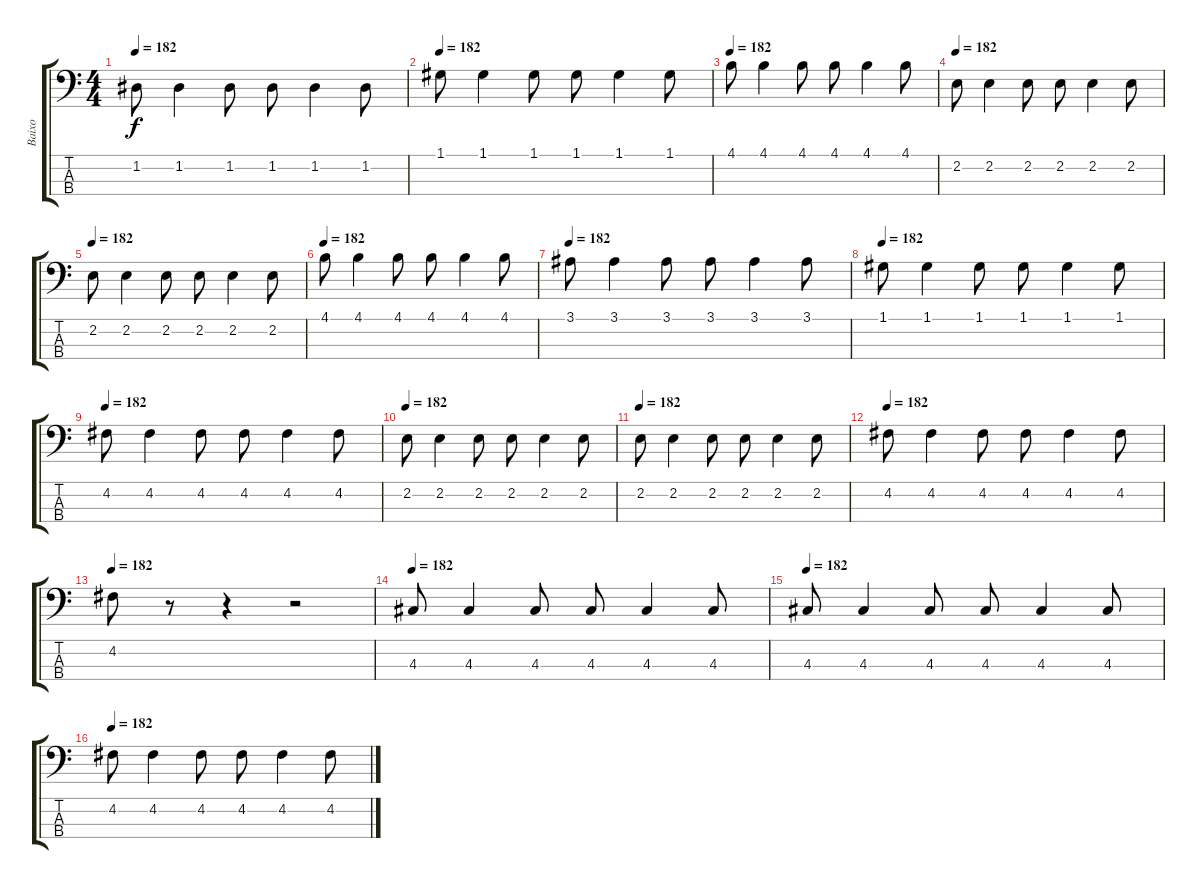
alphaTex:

\track ("Baixo" "Baixo") {instrument electricbasspick}
\staff {score tabs}
\tuning (G2 D2 A1 E1) {hide}
\ts (4 4)
\tempo 182
\clef f4
\ks c
1.2.8{dy f} 1.2.4 1.2.8 1.2.8 1.2.4 1.2.8 |
\tempo 182
1.1.8 1.1.4 1.1.8 1.1.8 1.1.4 1.1.8 |
\tempo 182
4.1.8 4.1.4 4.1.8 4.1.8 4.1.4 4.1.8 |
\tempo 182
2.2.8 2.2.4 2.2.8 2.2.8 2.2.4 2.2.8 |
\tempo 182
2.2.8 2.2.4 2.2.8 2.2.8 2.2.4 2.2.8 |
\tempo 182
4.1.8 4.1.4 4.1.8 4.1.8 4.1.4 4.1.8 |
\tempo 182
3.1.8 3.1.4 3.1.8 3.1.8 3.1.4 3.1.8 |
\tempo 182
1.1.8 1.1.4 1.1.8 1.1.8 1.1.4 1.1.8 |
\tempo 182
4.2.8 4.2.4 4.2.8 4.2.8 4.2.4 4.2.8 |
\tempo 182
2.2.8 2.2.4 2.2.8 2.2.8 2.2.4 2.2.8 |
\tempo 182
2.2.8 2.2.4 2.2.8 2.2.8 2.2.4 2.2.8 |
\tempo 182
4.2.8 4.2.4 4.2.8 4.2.8 4.2.4 4.2.8 |
\tempo 182
4.2.8 r.8 r.4 r.2 |
\tempo 182
4.3.8 4.3.4 4.3.8 4.3.8 4.3.4 4.3.8 |
\tempo 182
4.3.8 4.3.4 4.3.8 4.3.8 4.3.4 4.3.8 |
\tempo 182
4.2.8 4.2.4 4.2.8 4.2.8 4.2.4 4.2.8
